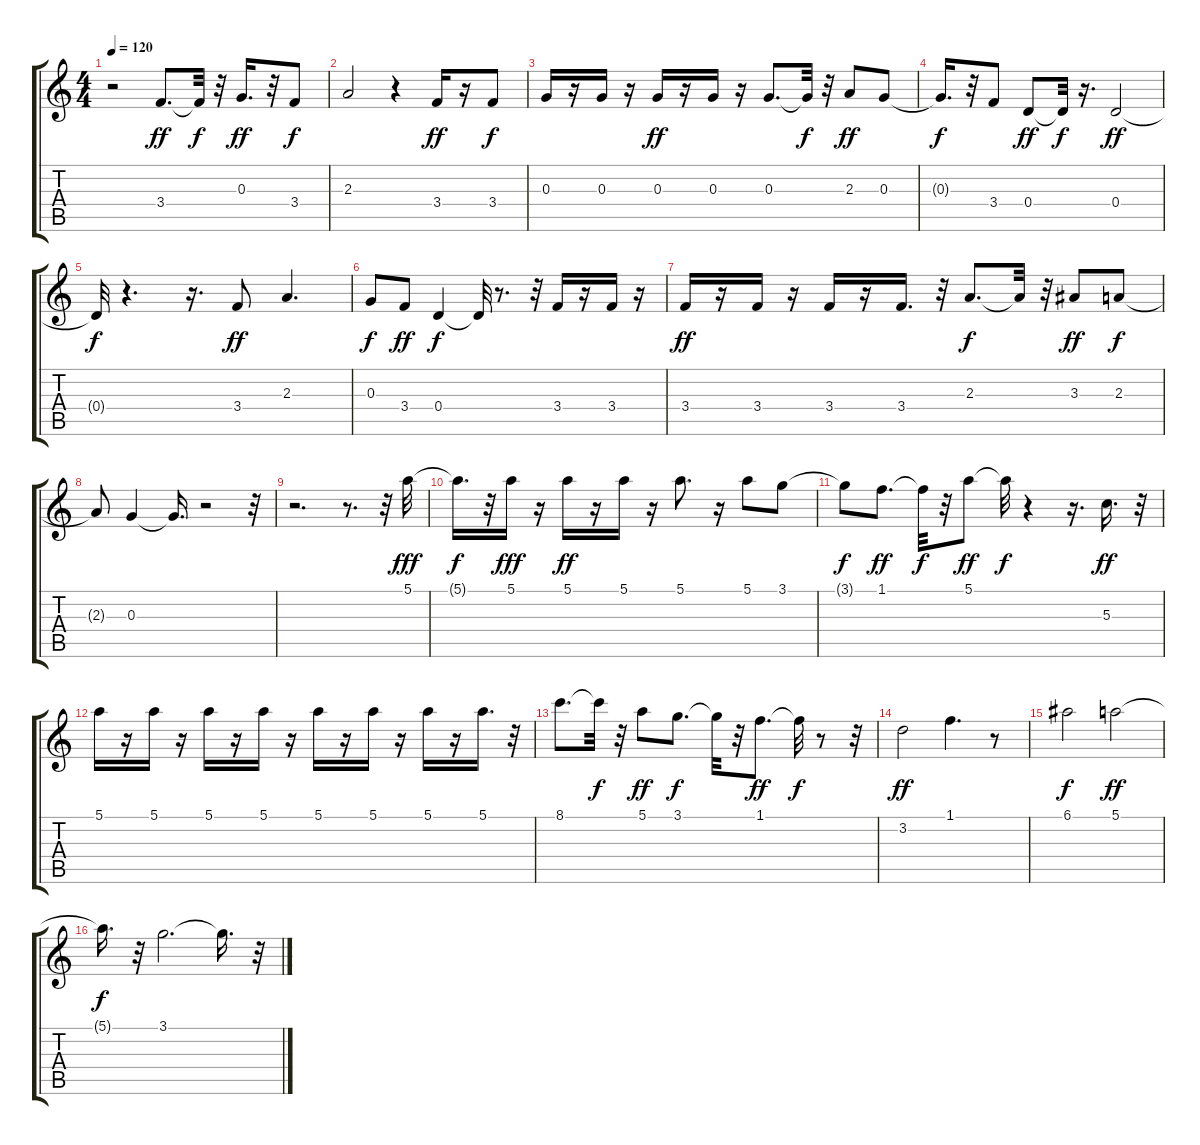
\track "" {instrument electricguitarjazz}
\staff {score tabs}
\tuning (E4 B3 G3 D3 A2 E2) {hide}
\ts (4 4)
\tempo 120
\clef g2
\ks c
r.2{dy ff} 3.4.8{d} 3.4{t}.32{dy f} r.32 0.3.16{d dy ff} r.32 3.4.8{dy f} |
2.3.2 r.4 3.4.16{dy ff} r.16 3.4.8{dy f} |
0.3.16 r.16 0.3.16 r.16 0.3.16{dy ff} r.16 0.3.16 r.16 0.3.8{d} 0.3{t}.32{dy f} r.32 2.3.8{dy ff} 0.3.8 |
0.3{t}.16{d dy f} r.32 3.4.8 0.4.8{dy ff} 0.4{t}.32{dy f} r.16{d} 0.4.2{dy ff} |
0.4{t}.32{dy f} r.4{d} r.16{d} 3.4.8{dy ff} 2.3.4{d} |
0.3.8{dy f} 3.4.8{dy ff} 0.4.4{dy f} 0.4{t}.32 r.8{d} r.32 3.4.16 r.16 3.4.16 r.16 |
3.4.16{dy ff} r.16 3.4.16 r.16 3.4.16 r.16 3.4.16{d} r.32 2.3.8{d dy f} 2.3{t}.32 r.32 3.3.8{dy ff} 2.3.8{dy f} |
2.3{t}.8 0.3.4 0.3{t}.16{d} r.2 r.32 |
r.2{d} r.8{d} r.32 5.1.32{dy fff} |
5.1{t}.16{d dy f} r.32 5.1.16{dy fff} r.16 5.1.16{dy ff} r.16 5.1.16 r.16 5.1.8{d} r.16 5.1.8 3.1.8 |
3.1{t}.8{dy f} 1.1.8{d dy ff} 1.1{t}.32{dy f} r.32 5.1.8{dy ff} 5.1{t}.32{dy f} r.4 r.16{d} 5.3.16{d dy ff} r.32 |
5.1.16 r.16 5.1.16 r.16 5.1.16 r.16 5.1.16 r.16 5.1.16 r.16 5.1.16 r.16 5.1.16 r.16 5.1.16{d} r.32 |
8.1.8{d} 8.1{t}.32{dy f} r.32 5.1.8{dy ff} 3.1.8{d dy f} 3.1{t}.32 r.32 1.1.8{d dy ff} 1.1{t}.32{dy f} r.8 r.32 |
3.2.2{dy ff} 1.1.4{d} r.8 |
6.1.2{dy f} 5.1.2{dy ff} |
5.1{t}.16{d dy f} r.32 3.1.2{d} 3.1{t}.16{d} r.32
